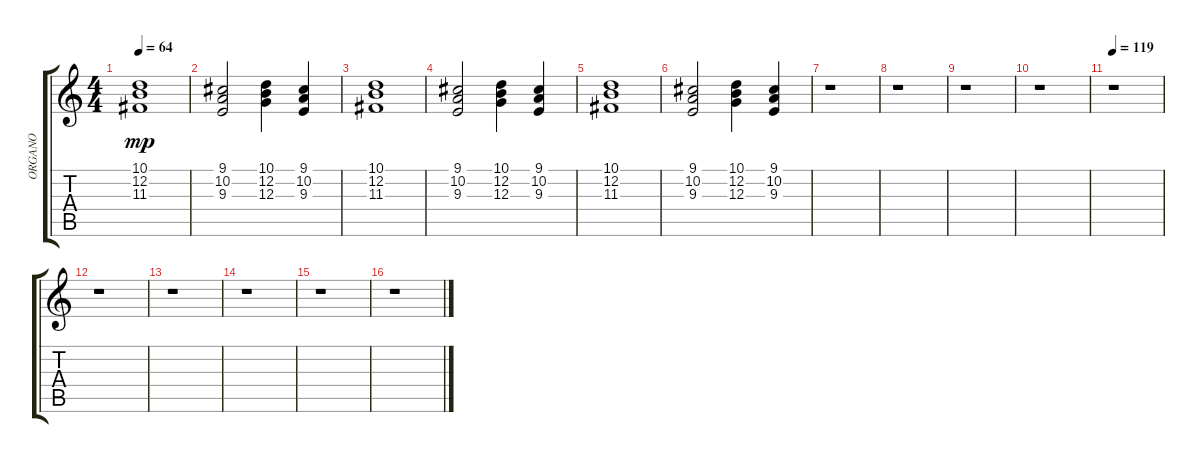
\track ("ORGANO" "ORGANO") {instrument drawbarorgan}
\staff {score tabs}
\tuning (E4 B3 G3 D3 A2 E2) {hide}
\ts (4 4)
\tempo 64
\clef g2
\ks c
(10.1 12.2 11.3).1{dy mp} |
(9.1 10.2 9.3).2 (10.1 12.2 12.3).4 (9.1 10.2 9.3).4 |
(10.1 12.2 11.3).1 |
(9.1 10.2 9.3).2 (10.1 12.2 12.3).4 (9.1 10.2 9.3).4 |
(10.1 12.2 11.3).1 |
(9.1 10.2 9.3).2 (10.1 12.2 12.3).4 (9.1 10.2 9.3).4 |
r.1 |
r.1 |
r.1 |
r.1 |
\tempo 119
r.1 |
r.1 |
r.1 |
r.1 |
r.1 |
r.1
